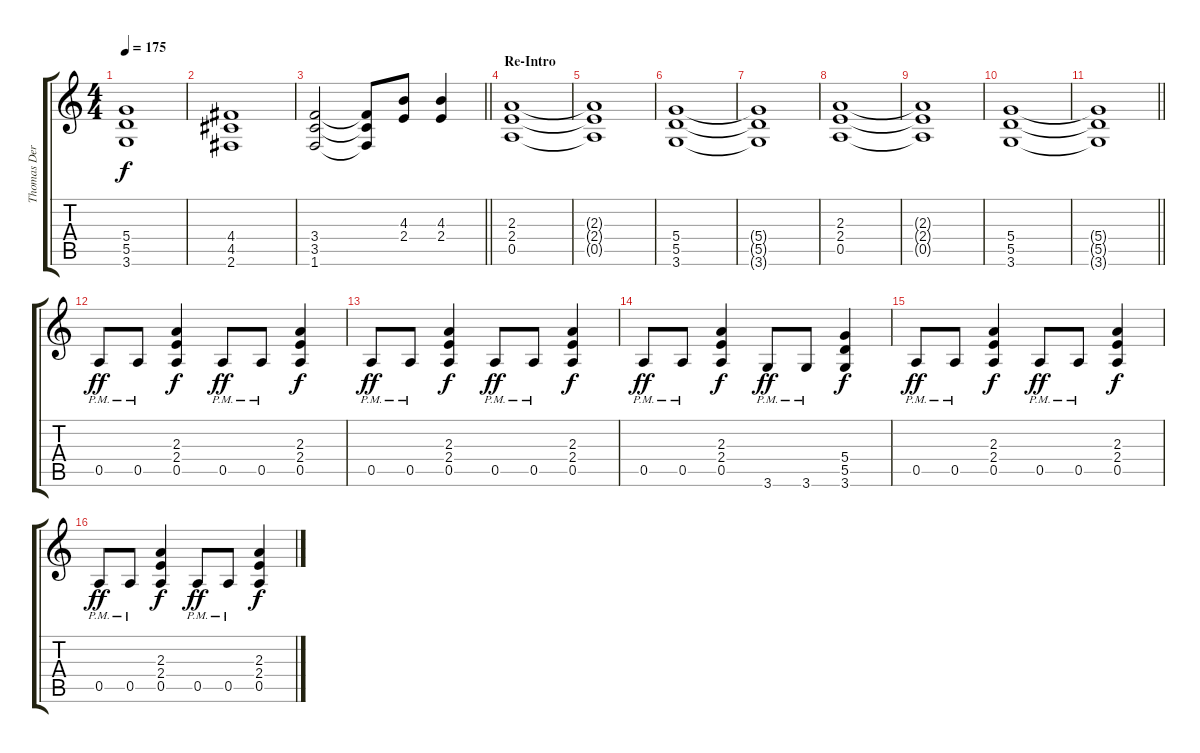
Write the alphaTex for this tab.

\track ("Thomas Der Münzer" "Thomas Der") {instrument distortionguitar}
\staff {score tabs}
\tuning (E4 B3 G3 D3 A2 E2) {hide}
\ts (4 4)
\tempo 175
\clef g2
\ks c
(5.4 5.5 3.6).1{dy f} |
(4.4 4.5 2.6).1 |
\barLineRight lightlight
(3.4 3.5 1.6).2 (3.4{t} 3.5{t} 1.6{t}).8 (4.3 2.4).8 (4.3 2.4).4 |
\section ("" "Re-Intro")
(2.3 2.4 0.5).1 |
(2.3{t} 2.4{t} 0.5{t}).1 |
(5.4 5.5 3.6).1 |
(5.4{t} 5.5{t} 3.6{t}).1 |
(2.3 2.4 0.5).1 |
(2.3{t} 2.4{t} 0.5{t}).1 |
(5.4 5.5 3.6).1 |
\barLineRight lightlight
(5.4{t} 5.5{t} 3.6{t}).1 |
0.5{pm}.8{dy ff} 0.5{pm}.8 (2.3 2.4 0.5).4{dy f} 0.5{pm}.8{dy ff} 0.5{pm}.8 (2.3 2.4 0.5).4{dy f} |
0.5{pm}.8{dy ff} 0.5{pm}.8 (2.3 2.4 0.5).4{dy f} 0.5{pm}.8{dy ff} 0.5{pm}.8 (2.3 2.4 0.5).4{dy f} |
0.5{pm}.8{dy ff} 0.5{pm}.8 (2.3 2.4 0.5).4{dy f} 3.6{pm}.8{dy ff} 3.6{pm}.8 (5.4 5.5 3.6).4{dy f} |
0.5{pm}.8{dy ff} 0.5{pm}.8 (2.3 2.4 0.5).4{dy f} 0.5{pm}.8{dy ff} 0.5{pm}.8 (2.3 2.4 0.5).4{dy f} |
0.5{pm}.8{dy ff} 0.5{pm}.8 (2.3 2.4 0.5).4{dy f} 0.5{pm}.8{dy ff} 0.5{pm}.8 (2.3 2.4 0.5).4{dy f}
